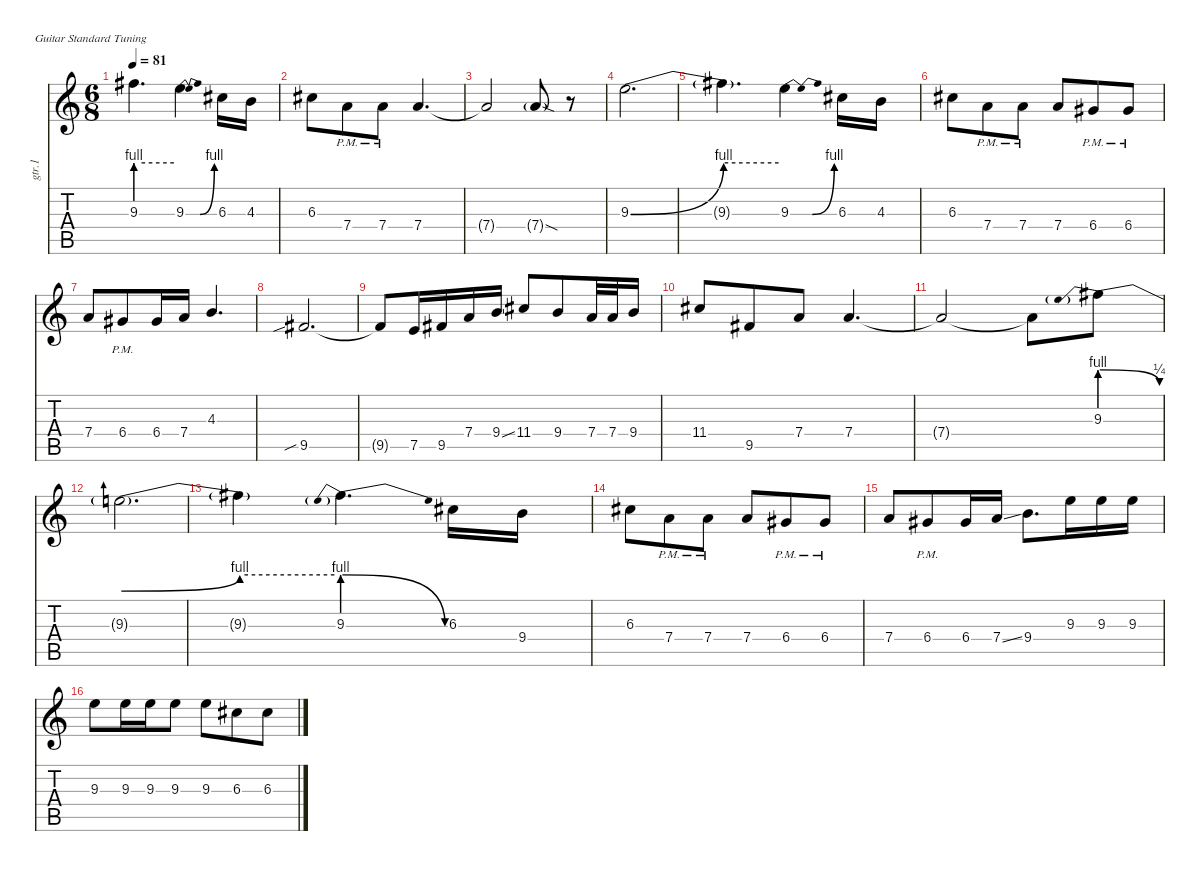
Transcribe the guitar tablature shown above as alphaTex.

\defaultSystemsLayout 4
\hideDynamics
\bracketExtendMode nobrackets
\otherSystemsTrackNameOrientation horizontal
\track ("Guitar 1" "gtr.1") {instrument distortionguitar}
\staff {score tabs}
\tuning (E4 B3 G3 D3 A2 E2)
\ts (6 8)
\tempo 81
\clef g2
\ks c
9.3{be (hold 0 4 60 4) t}.4{d dy f beam Down} 9.3{be (bendrelease 0 0 22.999999199999998 4 25.999999199999998 4 15 0)}.4{beam Down} 6.3{acc #}.16{beam Down} 4.3.16{beam Down} |
6.3{acc #}.8{beam Down} 7.4{pm}.8{beam Down} 7.4{pm}.8{beam Down} 7.4.4{d beam Up} |
7.4{t}.2{beam Up} 7.4{sod g}.8{dy mf beam Up} r.8{beam Up} |
9.3{be (bend 0 0 60 4)}.2{d dy f beam Down} |
9.3{be (hold 0 4 60 4) t}.4{d beam Down} 9.3{be (bendrelease 0 0 22.999999199999998 4 25.999999199999998 4 15 0)}.4{beam Down} 6.3{acc #}.16{beam Down} 4.3.16{beam Down} |
6.3{acc #}.8{beam Down} 7.4{pm}.8{beam Down} 7.4{pm}.8{beam Down} 7.4.8{beam Up} 6.4{pm acc #}.8{beam Up} 6.4{pm acc #}.8{beam Up} |
7.4.8{beam Up} 6.4{pm acc #}.8{beam Up} 6.4{acc #}.16{beam Up} 7.4.16{beam Up} 4.3.4{d beam Up} |
9.5{sib acc #}.2{d beam Up} |
9.5{t acc #}.8{beam Up} 7.5.16{beam Up} 9.5{acc #}.16{beam Up} 7.4.16{beam Up} 9.4{ss}.16{beam Up} 11.4{acc #}.8{beam Up} 9.4.8{beam Up} 7.4.32{beam Up} 7.4.32{beam Up} 9.4.16{beam Up} |
11.4{acc #}.8{beam Up} 9.5{acc #}.8{beam Up} 7.4.8{beam Up} 7.4.4{d beam Up} |
7.4{t}.2{beam Up} 7.4{t}.8{beam Down} 9.3{be (prebendrelease 0 4 60 1)}.8{beam Down} |
9.3{be (bend 0 1 60 4) t}.2{d beam Down} |
9.3{be (hold 0 4 60 4) t}.4{beam Down} 9.3{be (prebendrelease 0 4 12.999999599999999 0)}.4{d beam Down} 6.3{acc #}.16{beam Down} 9.4.16{beam Down} |
6.3{acc #}.8{beam Down} 7.4{pm}.8{beam Down} 7.4{pm}.8{beam Down} 7.4.8{beam Up} 6.4{pm acc #}.8{beam Up} 6.4{pm acc #}.8{beam Up} |
7.4.8{beam Up} 6.4{pm acc #}.8{beam Up} 6.4{acc #}.16{beam Up} 7.4{ss}.16{beam Up} 9.4.8{d beam Down} 9.3.16{beam Down} 9.3.16{beam Down} 9.3.16{beam Down} |
9.3.8{beam Down} 9.3.16{beam Down} 9.3.16{beam Down} 9.3.8{beam Down} 9.3.8{beam Down} 6.3{acc #}.8{beam Down} 6.3{ss acc #}.8{beam Down}
